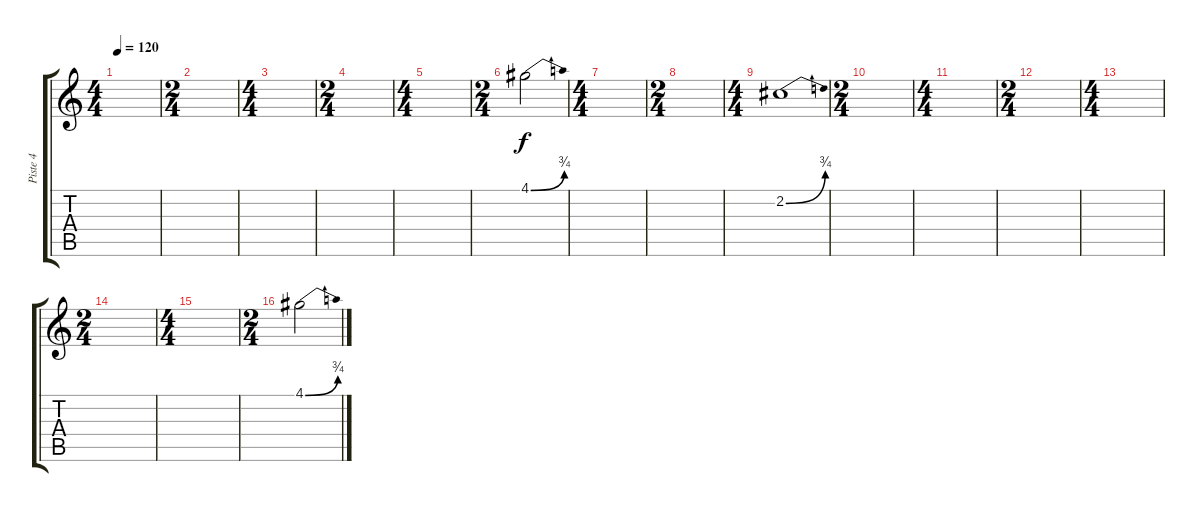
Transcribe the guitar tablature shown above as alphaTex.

\track ("Piste 4" "Piste 4") {instrument electricguitarclean}
\staff {score tabs}
\tuning (E4 B3 G3 D3 A2 E2) {hide}
\ts (4 4)
\tempo 120
\clef g2
\ks c
|
\ts (2 4)
|
\ts (4 4)
|
\ts (2 4)
|
\ts (4 4)
|
\ts (2 4)
4.1{be (bend 0 0 60 3)}.2 |
\ts (4 4)
|
\ts (2 4)
|
\ts (4 4)
2.2{be (bend 0 0 60 3)}.1 |
\ts (2 4)
|
\ts (4 4)
|
\ts (2 4)
|
\ts (4 4)
|
\ts (2 4)
|
\ts (4 4)
|
\ts (2 4)
4.1{be (bend 0 0 60 3)}.2
